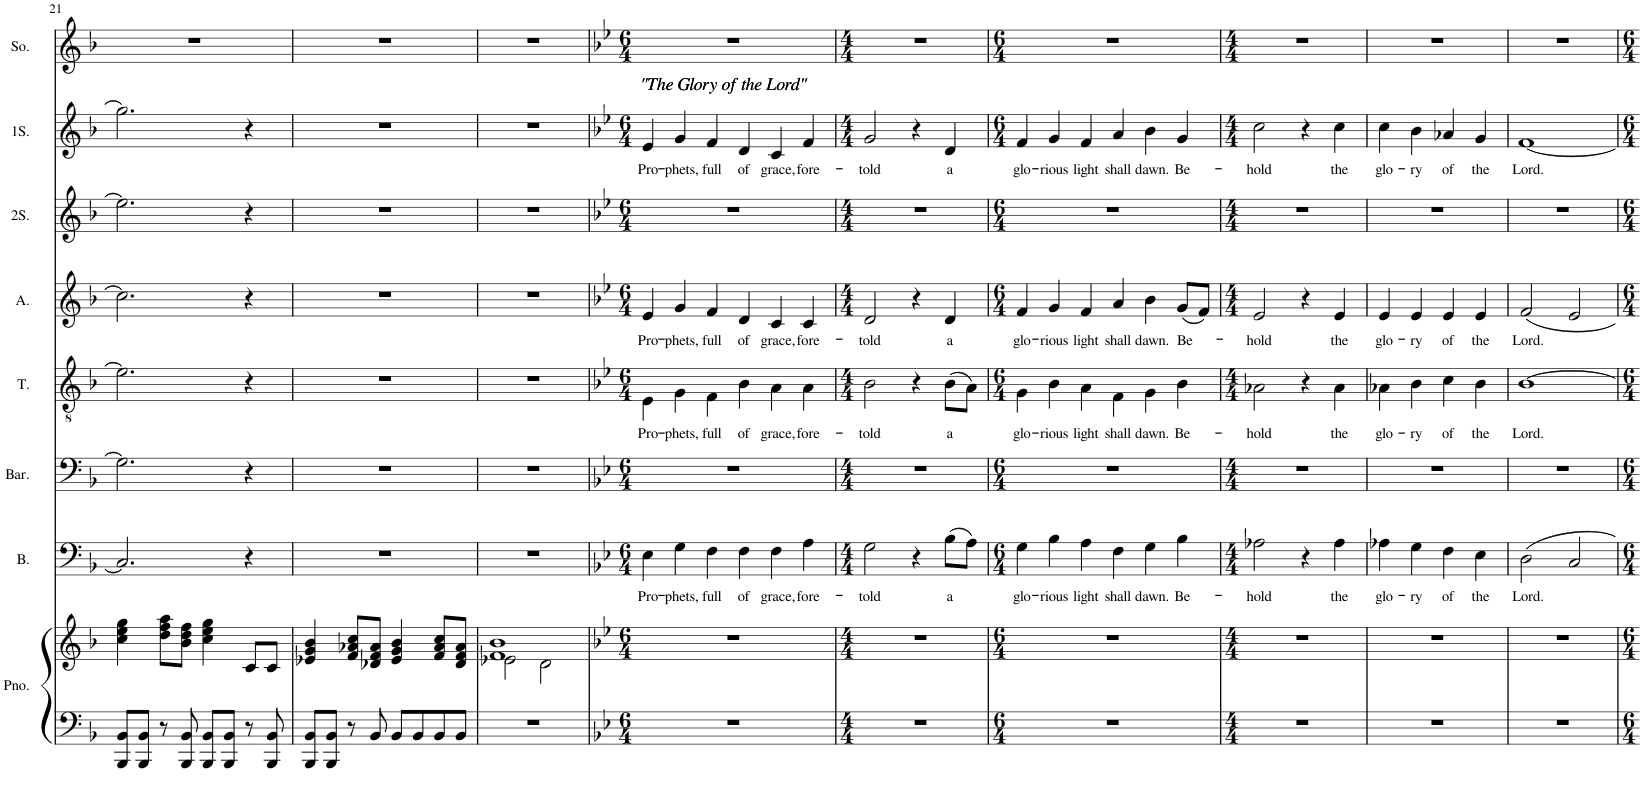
**kern	**kern	**kern	**text	**kern	**kern	**text	**kern	**text	**kern	**kern	**text	**kern
*part8	*part8	*part7	*part7	*part6	*part5	*part5	*part4	*part4	*part3	*part2	*part2	*part1
*staff9	*staff8	*staff7	*staff7	*staff6	*staff5	*staff5	*staff4	*staff4	*staff3	*staff2	*staff2	*staff1
*I"Piano	*	*I"Bass	*	*I"Baritone	*I"Tenor	*	*I"Alto	*	*I"2.Soprano	*I"1.Soprano	*	*I"Solo
*I'Pno.	*	*I'B.	*	*I'Bar.	*I'T.	*	*I'A.	*	*I'2S.	*I'1S.	*	*I'So.
!!LO:PB:g=z
*clefF4	*clefG2	*clefF4	*	*clefF4	*clefGv2	*	*clefG2	*	*clefG2	*clefG2	*	*clefG2
*k[b-]	*k[b-]	*k[b-]	*	*k[b-]	*k[b-]	*	*k[b-]	*	*k[b-]	*k[b-]	*	*k[b-]
*M4/4	*M4/4	*M4/4	*	*M4/4	*M4/4	*	*M4/4	*	*M4/4	*M4/4	*	*M4/4
=21	=21	=21	=21	=21	=21	=21	=21	=21	=21	=21	=21	=21
8BBB-/ 8BB-/L	4cc\ 4ee\ 4gg\	2.C/]	.	2.G\]	2.e\]	.	2.cc\]	.	2.ee\]	2.gg\]	.	1r
8BBB-/ 8BB-/J	.	.	.	.	.	.	.	.	.	.	.	.
8r	8dd\ 8ff\ 8aa\L	.	.	.	.	.	.	.	.	.	.	.
8BBB-/ 8BB-/	8b-\ 8dd\ 8ff\J	.	.	.	.	.	.	.	.	.	.	.
8BBB-/ 8BB-/L	4cc\ 4ee\ 4gg\	.	.	.	.	.	.	.	.	.	.	.
8BBB-/ 8BB-/J	.	.	.	.	.	.	.	.	.	.	.	.
8r	8c/L	4r	.	4r	4r	.	4r	.	4r	4r	.	.
8BBB-/ 8BB-/	8c/J	.	.	.	.	.	.	.	.	.	.	.
=22	=22	=22	=22	=22	=22	=22	=22	=22	=22	=22	=22	=22
8BBB-/ 8BB-/L	4e-X/ 4g/ 4b-/	1r	.	1r	1r	.	1r	.	1r	1r	.	1r
8BBB-/ 8BB-/J	.	.	.	.	.	.	.	.	.	.	.	.
8r	8f/ 8a-X/ 8cc/L	.	.	.	.	.	.	.	.	.	.	.
8BB-/	8d-X/ 8f/ 8a-/J	.	.	.	.	.	.	.	.	.	.	.
8BB-/L	4e-/ 4g/ 4b-/	.	.	.	.	.	.	.	.	.	.	.
8BB-/	.	.	.	.	.	.	.	.	.	.	.	.
8BB-/	8f/ 8a-/ 8cc/L	.	.	.	.	.	.	.	.	.	.	.
8BB-/J	8d-/ 8f/ 8a-/J	.	.	.	.	.	.	.	.	.	.	.
=23	=23	=23	=23	=23	=23	=23	=23	=23	=23	=23	=23	=23
*	*^	*	*	*	*	*	*	*	*	*	*	*
1r	1f 1b-	2e-X\	1r	.	1r	1r	.	1r	.	1r	1r	.	1r
.	.	2d\	.	.	.	.	.	.	.	.	.	.	.
*	*v	*v	*	*	*	*	*	*	*	*	*	*	*
=24	=24	=24	=24	=24	=24	=24	=24	=24	=24	=24	=24	=24
*k[b-e-]	*k[b-e-]	*k[b-e-]	*	*k[b-e-]	*k[b-e-]	*	*k[b-e-]	*	*k[b-e-]	*k[b-e-]	*	*k[b-e-]
*M6/4	*M6/4	*M6/4	*	*M6/4	*M6/4	*	*M6/4	*	*M6/4	*M6/4	*	*M6/4
*	*^	*	*	*	*	*	*	*	*	*	*	*
!	!	!	!	!	!	!	!	!	!	!	!	!	!LO:TX:b:i:t="The Glory of the Lord"
!	!	!	!	!	!	!	!	!	!	!	!	!	!LO:TX:b:i:t="The Glory of the Lord"
!	!	!	!	!LO:LY:b	!	!	!LO:LY:b	!	!LO:LY:b	!	!	!LO:LY:b	!
*	*v	*v	*	*	*	*	*	*	*	*	*	*	*
1.r	1.r	4E-\	Pro-	1.r	4E-\	Pro-	4e-/	Pro-	1.r	4e-/	Pro-	1.r
!	!	!	!LO:LY:b	!	!	!LO:LY:b	!	!LO:LY:b	!	!	!LO:LY:b	!
.	.	4G\	-phets,	.	4G\	-phets,	4g/	-phets,	.	4g/	-phets,	.
!	!	!	!LO:LY:b	!	!	!LO:LY:b	!	!LO:LY:b	!	!	!LO:LY:b	!
.	.	4F\	full	.	4F\	full	4f/	full	.	4f/	full	.
!	!	!	!LO:LY:b	!	!	!LO:LY:b	!	!LO:LY:b	!	!	!LO:LY:b	!
.	.	4F\	of	.	4B-\	of	4d/	of	.	4d/	of	.
!	!	!	!LO:LY:b	!	!	!LO:LY:b	!	!LO:LY:b	!	!	!LO:LY:b	!
.	.	4F\	grace,	.	4A\	grace,	4c/	grace,	.	4c/	grace,	.
!	!	!	!LO:LY:b	!	!	!LO:LY:b	!	!LO:LY:b	!	!	!LO:LY:b	!
.	.	4A\	fore-	.	4A\	fore-	4c/	fore-	.	4f/	fore-	.
=25	=25	=25	=25	=25	=25	=25	=25	=25	=25	=25	=25	=25
*M4/4	*M4/4	*M4/4	*	*M4/4	*M4/4	*	*M4/4	*	*M4/4	*M4/4	*	*M4/4
!	!	!	!LO:LY:b	!	!	!LO:LY:b	!	!LO:LY:b	!	!	!LO:LY:b	!
1r	1r	2G\	-told	1r	2B-\	-told	2d/	-told	1r	2g/	-told	1r
.	.	4r	.	.	4r	.	4r	.	.	4r	.	.
!	!	!	!LO:LY:b	!	!	!LO:LY:b	!	!LO:LY:b	!	!	!LO:LY:b	!
.	.	(8B-\L	a	.	(8B-\L	a	4d/	a	.	4d/	a	.
.	.	8A\J)	.	.	8A\J)	.	.	.	.	.	.	.
=26	=26	=26	=26	=26	=26	=26	=26	=26	=26	=26	=26	=26
*M6/4	*M6/4	*M6/4	*	*M6/4	*M6/4	*	*M6/4	*	*M6/4	*M6/4	*	*M6/4
!	!	!	!LO:LY:b	!	!	!LO:LY:b	!	!LO:LY:b	!	!	!LO:LY:b	!
1.r	1.r	4G\	glo-	1.r	4G\	glo-	4f/	glo-	1.r	4f/	glo-	1.r
!	!	!	!LO:LY:b	!	!	!LO:LY:b	!	!LO:LY:b	!	!	!LO:LY:b	!
.	.	4B-\	-rious	.	4B-\	-rious	4g/	-rious	.	4g/	-rious	.
!	!	!	!LO:LY:b	!	!	!LO:LY:b	!	!LO:LY:b	!	!	!LO:LY:b	!
.	.	4A\	light	.	4A\	light	4f/	light	.	4f/	light	.
!	!	!	!LO:LY:b	!	!	!LO:LY:b	!	!LO:LY:b	!	!	!LO:LY:b	!
.	.	4F\	shall	.	4F\	shall	4a/	shall	.	4a/	shall	.
!	!	!	!LO:LY:b	!	!	!LO:LY:b	!	!LO:LY:b	!	!	!LO:LY:b	!
.	.	4G\	dawn.	.	4G\	dawn.	4b-\	dawn.	.	4b-\	dawn.	.
!	!	!	!LO:LY:b	!	!	!LO:LY:b	!	!LO:LY:b	!	!	!LO:LY:b	!
.	.	4B-\	Be-	.	4B-\	Be-	(8g/L	Be-	.	4g/	Be-	.
.	.	.	.	.	.	.	8f/J)	.	.	.	.	.
=27	=27	=27	=27	=27	=27	=27	=27	=27	=27	=27	=27	=27
*M4/4	*M4/4	*M4/4	*	*M4/4	*M4/4	*	*M4/4	*	*M4/4	*M4/4	*	*M4/4
!	!	!	!LO:LY:b	!	!	!LO:LY:b	!	!LO:LY:b	!	!	!LO:LY:b	!
1r	1r	2A-X\	-hold	1r	2A-X\	-hold	2e-/	-hold	1r	2cc\	-hold	1r
.	.	4r	.	.	4r	.	4r	.	.	4r	.	.
!	!	!	!LO:LY:b	!	!	!LO:LY:b	!	!LO:LY:b	!	!	!LO:LY:b	!
.	.	4A-\	the	.	4A-\	the	4e-/	the	.	4cc\	the	.
=28	=28	=28	=28	=28	=28	=28	=28	=28	=28	=28	=28	=28
!	!	!	!LO:LY:b	!	!	!LO:LY:b	!	!LO:LY:b	!	!	!LO:LY:b	!
1r	1r	4A-X\	glo-	1r	4A-X\	glo-	4e-/	glo-	1r	4cc\	glo-	1r
!	!	!	!LO:LY:b	!	!	!LO:LY:b	!	!LO:LY:b	!	!	!LO:LY:b	!
.	.	4G\	-ry	.	4B-\	-ry	4e-/	-ry	.	4b-\	-ry	.
!	!	!	!LO:LY:b	!	!	!LO:LY:b	!	!LO:LY:b	!	!	!LO:LY:b	!
.	.	4F\	of	.	4c\	of	4e-/	of	.	4a-X/	of	.
!	!	!	!LO:LY:b	!	!	!LO:LY:b	!	!LO:LY:b	!	!	!LO:LY:b	!
.	.	4E-\	the	.	4B-\	the	4e-/	the	.	4g/	the	.
=29	=29	=29	=29	=29	=29	=29	=29	=29	=29	=29	=29	=29
!	!	!	!LO:LY:b	!	!	!LO:LY:b	!	!LO:LY:b	!	!	!LO:LY:b	!
1r	1r	2D\	Lord.	1r	[1B-	Lord.	2f/	Lord.	1r	[1f	Lord.	1r
.	.	2C/	.	.	.	.	2e-/	.	.	.	.	.
=	=	=	=	=	=	=	=	=	=	=	=	=
*-	*-	*-	*-	*-	*-	*-	*-	*-	*-	*-	*-	*-
